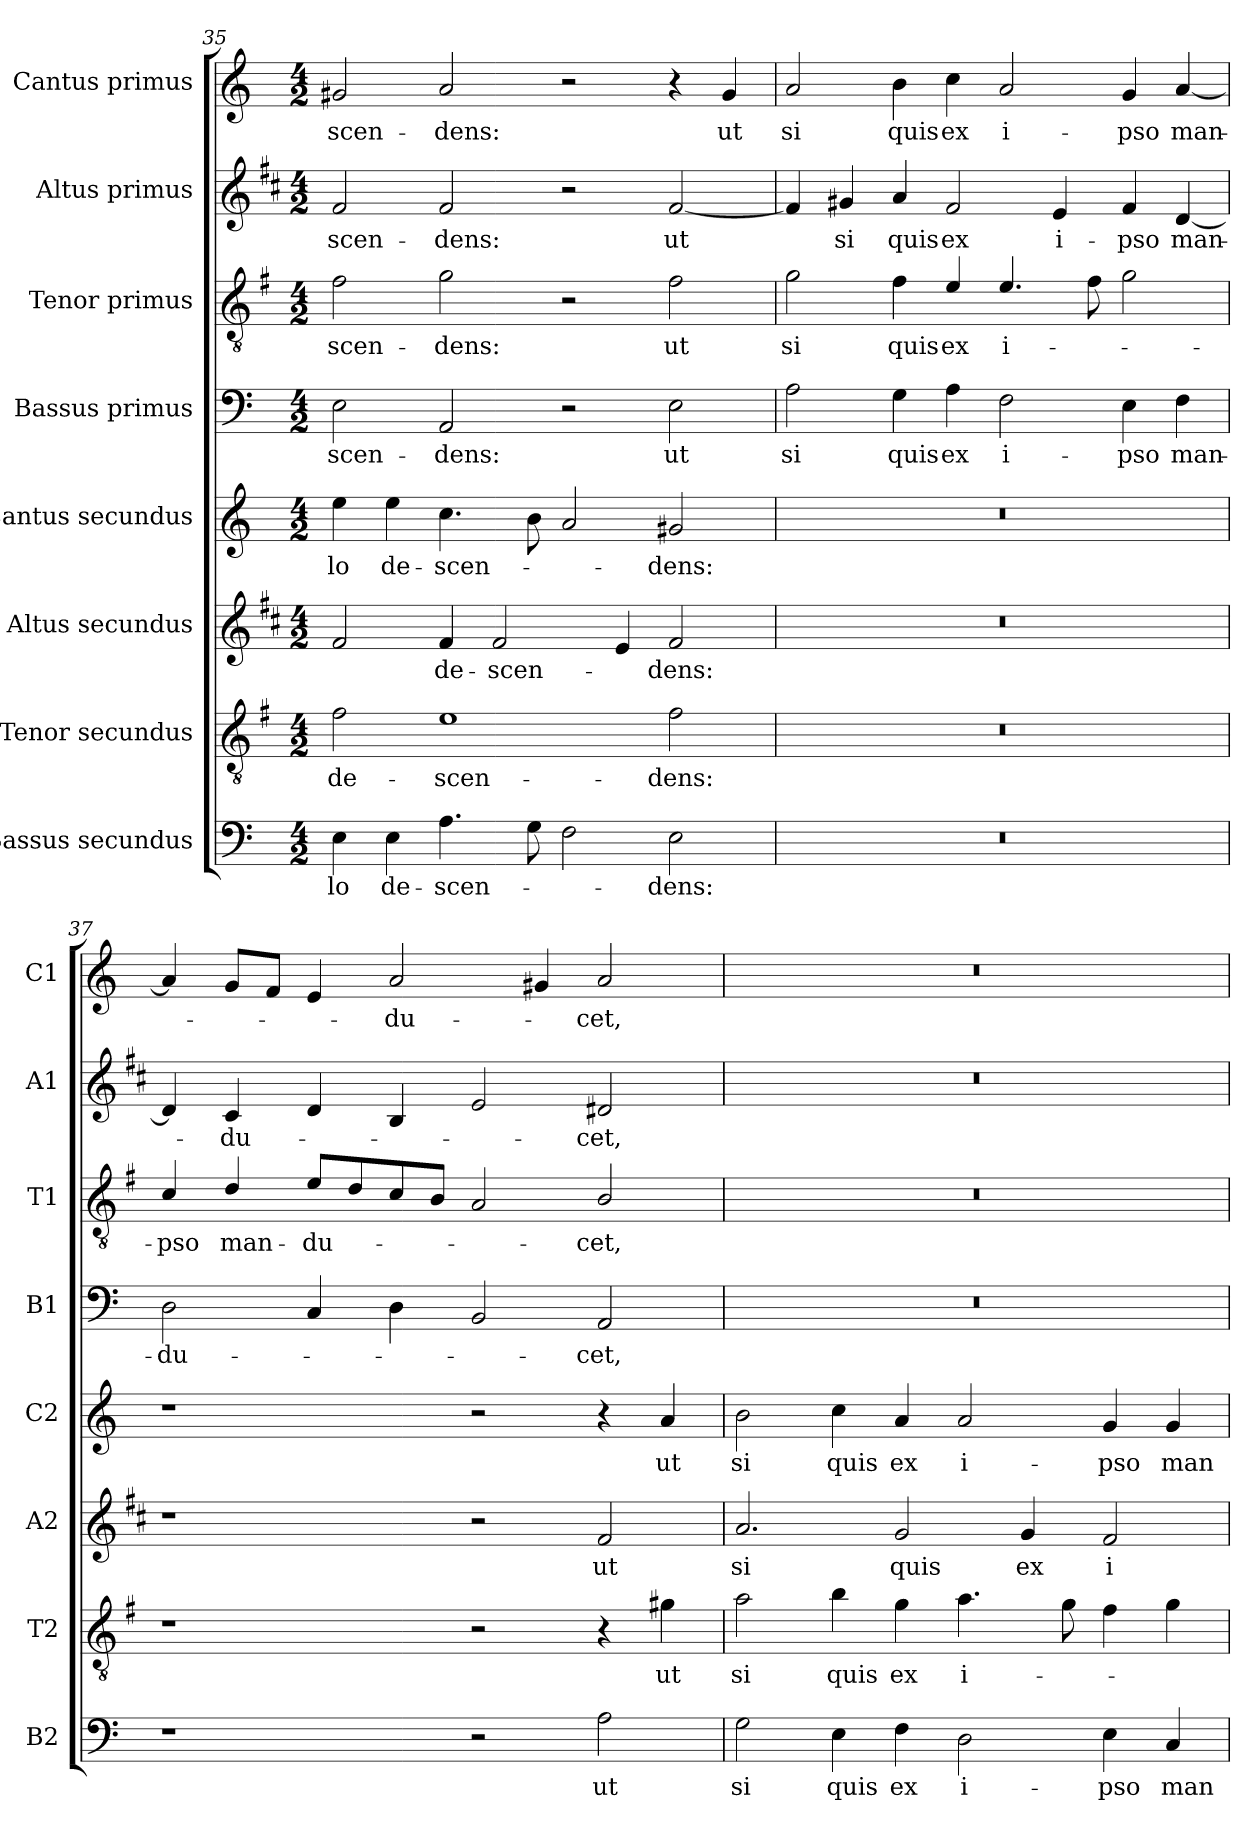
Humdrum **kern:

**kern	**text	**kern	**text	**kern	**text	**kern	**text	**kern	**text	**kern	**text	**kern	**text	**kern	**text
*part8	*part8	*part7	*part7	*part6	*part6	*part5	*part5	*part4	*part4	*part3	*part3	*part2	*part2	*part1	*part1
*staff8	*staff8	*staff7	*staff7	*staff6	*staff6	*staff5	*staff5	*staff4	*staff4	*staff3	*staff3	*staff2	*staff2	*staff1	*staff1
*I"Bassus secundus	*	*I"Tenor secundus	*	*I"Altus secundus	*	*I"Cantus secundus	*	*I"Bassus primus	*	*I"Tenor primus	*	*I"Altus primus	*	*I"Cantus primus	*
*I'B2	*	*I'T2	*	*I'A2	*	*I'C2	*	*I'B1	*	*I'T1	*	*I'A1	*	*I'C1	*
*clefF4	*	*clefGv2	*	*clefG2	*	*clefG2	*	*clefF4	*	*clefGv2	*	*clefG2	*	*clefG2	*
*	*	*ITrd4c7	*	*ITrd1c2	*	*	*	*	*	*ITrd4c7	*	*ITrd1c2	*	*	*
*k[]	*	*k[]	*	*k[]	*	*k[]	*	*k[]	*	*k[]	*	*k[]	*	*k[]	*
*C:	*	*C:	*	*C:	*	*C:	*	*C:	*	*C:	*	*C:	*	*C:	*
*M4/2	*	*M4/2	*	*M4/2	*	*M4/2	*	*M4/2	*	*M4/2	*	*M4/2	*	*M4/2	*
=35	=35	=35	=35	=35	=35	=35	=35	=35	=35	=35	=35	=35	=35	=35	=35
!	!LO:LY:b	!	!LO:LY:b	!	!	!	!LO:LY:b	!	!LO:LY:b	!	!LO:LY:b	!	!LO:LY:b	!	!LO:LY:b
4E\	-lo	2B\	de-	2e/	.	4ee\	-lo	2E\	-scen-	2B\	-scen-	2e/	-scen-	2g#X/	-scen-
!	!LO:LY:b	!	!	!	!	!	!LO:LY:b	!	!	!	!	!	!	!	!
4E\	de-	.	.	.	.	4ee\	de-	.	.	.	.	.	.	.	.
!	!LO:LY:b	!	!LO:LY:b	!	!LO:LY:b	!	!LO:LY:b	!	!LO:LY:b	!	!LO:LY:b	!	!LO:LY:b	!	!LO:LY:b
4.A\	-scen-	1A	-scen-	4e/	de-	4.cc\	-scen-	2AA/	-dens:	2c\	-dens:	2e/	dens:	2a/	-dens:
!	!	!	!	!	!LO:LY:b	!	!	!	!	!	!	!	!	!	!
.	.	.	.	2e/	-scen-	.	.	.	.	.	.	.	.	.	.
8G\	.	.	.	.	.	8b\	.	.	.	.	.	.	.	.	.
2F\	.	.	.	.	.	2a/	.	2r	.	2r	.	2r	.	2r	.
.	.	.	.	4d/	.	.	.	.	.	.	.	.	.	.	.
!	!LO:LY:b	!	!LO:LY:b	!	!LO:LY:b	!	!LO:LY:b	!	!LO:LY:b	!	!LO:LY:b	!	!LO:LY:b	!	!
2E\	-dens:	2B\	-dens:	2e/	-dens:	2g#X/	-dens:	2E\	ut	2B\	ut	[2e/	ut	4r	.
!	!	!	!	!	!	!	!	!	!	!	!	!	!	!	!LO:LY:b
.	.	.	.	.	.	.	.	.	.	.	.	.	.	4g#/	ut
=36	=36	=36	=36	=36	=36	=36	=36	=36	=36	=36	=36	=36	=36	=36	=36
!	!	!	!	!	!	!	!	!	!LO:LY:b	!	!LO:LY:b	!	!	!	!LO:LY:b
0r	.	0r	.	0r	.	0r	.	2A\	si	2c\	si	4e/]	.	2a/	si
!	!	!	!	!	!	!	!	!	!	!	!	!	!LO:LY:b	!	!
.	.	.	.	.	.	.	.	.	.	.	.	4f#X/	si	.	.
!	!	!	!	!	!	!	!	!	!LO:LY:b	!	!LO:LY:b	!	!LO:LY:b	!	!LO:LY:b
.	.	.	.	.	.	.	.	4G\	quis	4B\	quis	4g/	quis	4b\	quis
!	!	!	!	!	!	!	!	!	!LO:LY:b	!	!LO:LY:b	!	!LO:LY:b	!	!LO:LY:b
.	.	.	.	.	.	.	.	4A\	ex	4A/	ex	2e/	ex	4cc\	ex
!	!	!	!	!	!	!	!	!	!LO:LY:b	!	!LO:LY:b	!	!	!	!LO:LY:b
.	.	.	.	.	.	.	.	2F\	i-	4.A/	i-	.	.	2a/	i-
!	!	!	!	!	!	!	!	!	!	!	!	!	!LO:LY:b	!	!
.	.	.	.	.	.	.	.	.	.	.	.	4d/	i-	.	.
.	.	.	.	.	.	.	.	.	.	8B\	.	.	.	.	.
!	!	!	!	!	!	!	!	!	!LO:LY:b	!	!	!	!LO:LY:b	!	!LO:LY:b
.	.	.	.	.	.	.	.	4E\	-pso	2c\	.	4e/	-pso	4g/	-pso
!	!	!	!	!	!	!	!	!	!LO:LY:b	!	!	!	!LO:LY:b	!	!LO:LY:b
.	.	.	.	.	.	.	.	4F\	man-	.	.	[4c/	man-	[4a/	man-
=37	=37	=37	=37	=37	=37	=37	=37	=37	=37	=37	=37	=37	=37	=37	=37
!	!	!	!	!	!	!	!	!	!LO:LY:b	!	!LO:LY:b	!	!	!	!
1r	.	1r	.	1r	.	1r	.	2D\	-du-	4F/	-pso	4c/]	.	4a/]	.
!	!	!	!	!	!	!	!	!	!	!	!LO:LY:b	!	!LO:LY:b	!	!
.	.	.	.	.	.	.	.	.	.	4G/	man-	4B/	-du-	8g/L	.
.	.	.	.	.	.	.	.	.	.	.	.	.	.	8f/J	.
!	!	!	!	!	!	!	!	!	!	!	!LO:LY:b	!	!	!	!
.	.	.	.	.	.	.	.	4C/	.	8A/L	-du-	4c/	.	4e/	.
.	.	.	.	.	.	.	.	.	.	8G/	.	.	.	.	.
!	!	!	!	!	!	!	!	!	!	!	!	!	!	!	!LO:LY:b
.	.	.	.	.	.	.	.	4D\	.	8F/	.	4A/	.	2a/	-du-
.	.	.	.	.	.	.	.	.	.	8E/J	.	.	.	.	.
2r	.	2r	.	2r	.	2r	.	2BB/	.	2D/	.	2d/	.	.	.
.	.	.	.	.	.	.	.	.	.	.	.	.	.	4g#X/	.
!	!LO:LY:b	!	!	!	!LO:LY:b	!	!	!	!LO:LY:b	!	!LO:LY:b	!	!LO:LY:b	!	!LO:LY:b
2A\	ut	4r	.	2e/	ut	4r	.	2AA/	-cet,	2E/	-cet,	2c#X/	-cet,	2a/	-cet,
!	!	!	!LO:LY:b	!	!	!	!LO:LY:b	!	!	!	!	!	!	!	!
.	.	4c#X\	ut	.	.	4a/	ut	.	.	.	.	.	.	.	.
!!LO:PB:g=z
=38	=38	=38	=38	=38	=38	=38	=38	=38	=38	=38	=38	=38	=38	=38	=38
!	!LO:LY:b	!	!LO:LY:b	!	!LO:LY:b	!	!LO:LY:b	!	!	!	!	!	!	!	!
2G\	si	2d\	si	2.g/	si	2b\	si	0r	.	0r	.	0r	.	0r	.
!	!LO:LY:b	!	!LO:LY:b	!	!	!	!LO:LY:b	!	!	!	!	!	!	!	!
4E\	quis	4e\	quis	.	.	4cc\	quis	.	.	.	.	.	.	.	.
!	!LO:LY:b	!	!LO:LY:b	!	!LO:LY:b	!	!LO:LY:b	!	!	!	!	!	!	!	!
4F\	ex	4c\	ex	2f/	quis	4a/	ex	.	.	.	.	.	.	.	.
!	!LO:LY:b	!	!LO:LY:b	!	!	!	!LO:LY:b	!	!	!	!	!	!	!	!
2D\	i-	4.d\	i-	.	.	2a/	i-	.	.	.	.	.	.	.	.
!	!	!	!	!	!LO:LY:b	!	!	!	!	!	!	!	!	!	!
.	.	.	.	4f/	ex	.	.	.	.	.	.	.	.	.	.
.	.	8c\	.	.	.	.	.	.	.	.	.	.	.	.	.
!	!LO:LY:b	!	!	!	!LO:LY:b	!	!LO:LY:b	!	!	!	!	!	!	!	!
4E\	-pso	4B\	.	2e/	i-	4g/	-pso	.	.	.	.	.	.	.	.
!	!LO:LY:b	!	!	!	!	!	!LO:LY:b	!	!	!	!	!	!	!	!
4C/	man-	4c\	.	.	.	4g/	man-	.	.	.	.	.	.	.	.
=	=	=	=	=	=	=	=	=	=	=	=	=	=	=	=
*-	*-	*-	*-	*-	*-	*-	*-	*-	*-	*-	*-	*-	*-	*-	*-
